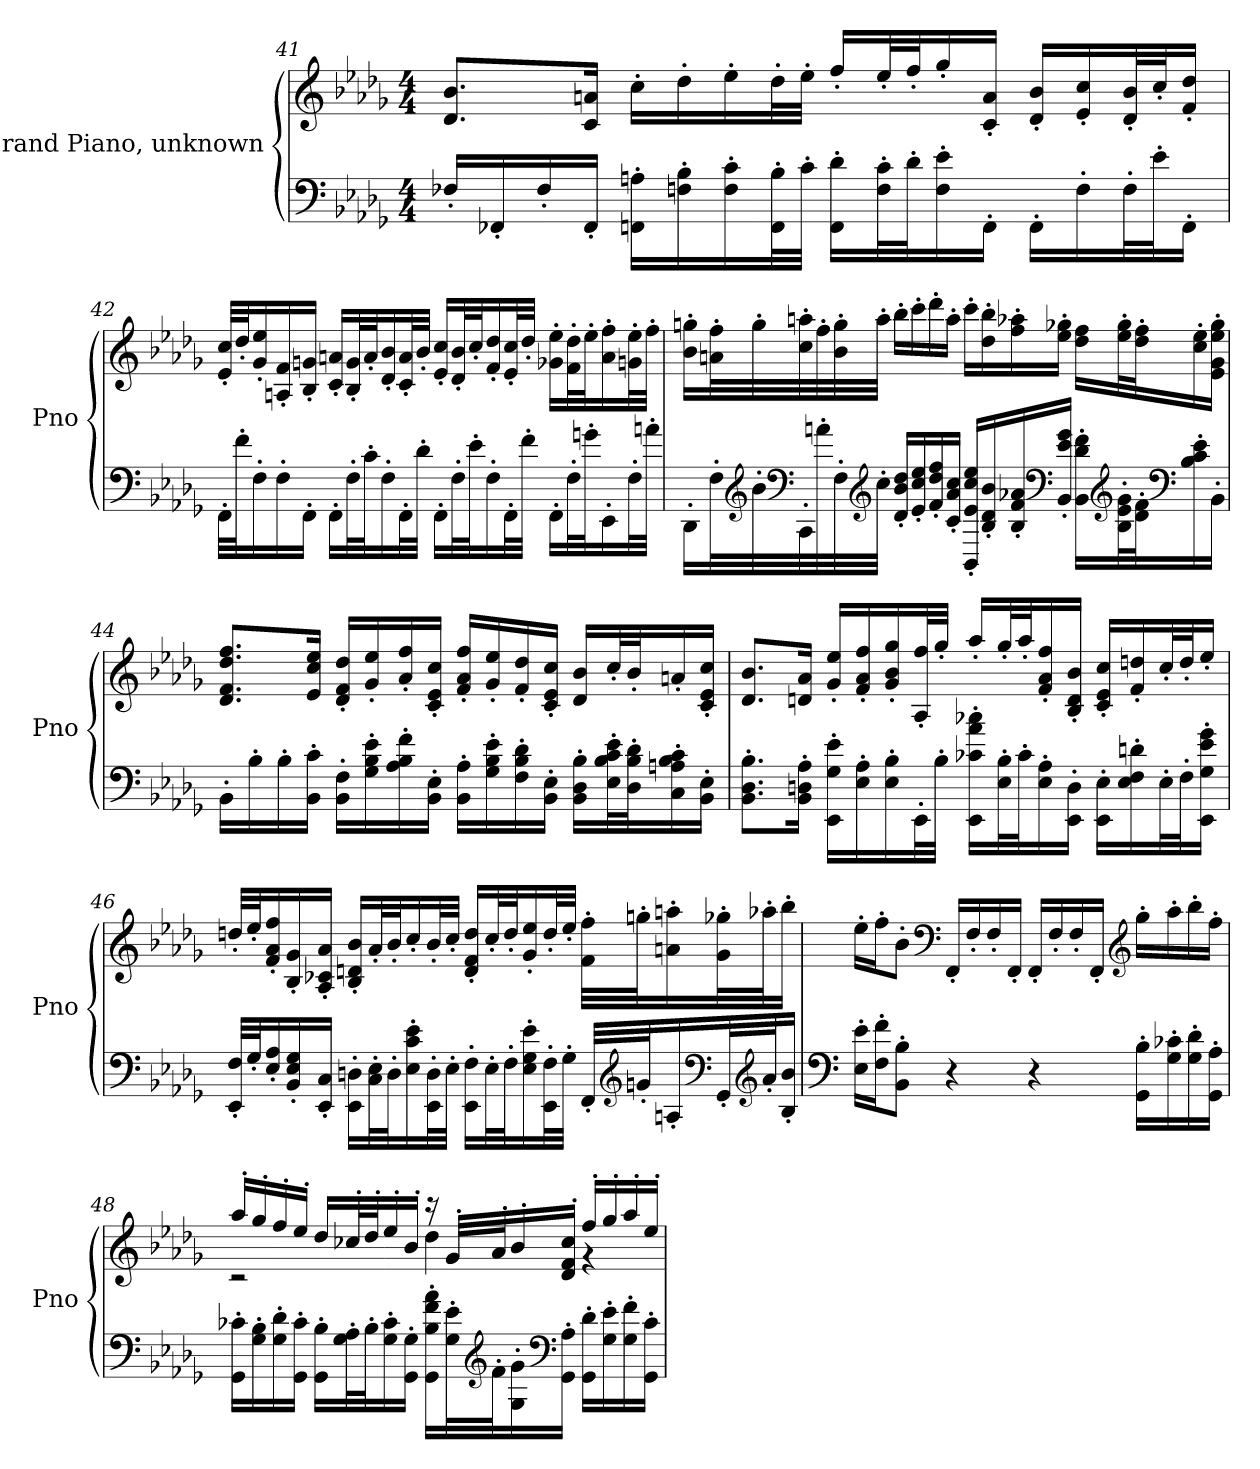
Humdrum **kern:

**kern	**kern
*part1	*part1
*staff2	*staff1
*I"Grand Piano, unknown	*
*I'Pno	*
*clefF4	*clefG2
*k[b-e-a-d-g-]	*k[b-e-a-d-g-]
*M4/4	*M4/4
=41	=41
16F-X'/LL	8.d-/ 8.b-/L
16FF-X'/	.
16F-'/	.
16FF-'/JJ	16c/ 16an/Jk
16FFn\' 16An\'LL	16cc'\LL
16Fn\' 16B-\'	16dd-'\
16F\' 16c\'	16ee-'\
32FF\' 32B-\'L	32dd-'\L
32c'\JJJ	32ee-'\JJJ
16FF\' 16d-\'LL	16ff'/LL
32F\' 32c\'L	32ee-'/L
32d-'\J	32ff'/J
16F\' 16e-\'	16gg-'/
16FF'\JJ	16c/' 16a/'JJ
16FF'\LL	16d-/' 16b-/'LL
16F'\	16e-/' 16cc/'
32F'\L	32d-/' 32b-/'L
32e-'\J	32cc'/J
16FF'\JJ	16f/' 16dd-/'JJ
!!LO:LB:g=z
=42	=42
32FF'\LLL	32e-/' 32cc/'LLL
32f'\J	32dd-'/J
16F'\	16g-/' 16ee-/'
16F'\	16An/' 16f/'
16FF'\JJ	16B-/' 16gn/'JJ
16FF'\LL	16c/' 16an/'LL
32F'\L	32B-/' 32g/'L
32c'\J	32a'/J
16F'\	16d-/' 16b-/'
32FF'\L	32c/' 32a/'L
32d-'\JJJ	32b-'/JJJ
16FF'\LL	16e-/' 16cc/'LL
32F'\L	32d-/' 32b-/'L
32e-'\J	32cc'/J
16F'\	16f/' 16dd-/'
32FF'\L	32e-/' 32cc/'L
32f'\JJJ	32dd-'/JJJ
16FF'\LL	16g-X\' 16ee-\'LL
32F'\L	32f\' 32dd-\'L
32gn'\J	32ee-'\J
16EE-'\	16a\' 16ff\'
32F'\L	32gn\' 32ee-\'L
32an'\JJJ	32ff'\JJJ
!!LO:LB:g=z
=43	=43
16DD-'\LL	16b-\' 16ggn\'LL
32F'\L	32an\' 32ff\'L
*clefG2	*
32b-'\	32gg'\
*clefF4	*
32CC'\	32cc\' 32aan\'
32an'\	32ff'\
32F'\	32b-\' 32gg\'
*clefG2	*
32cc'\JJJ	32aa'\JJJ
16d-/' 16b-/' 16dd-/'LL	16bb-'\LL
16e-/' 16cc/' 16ee-/'	16ccc'\
16f/' 16dd-/' 16ff/'	16ddd-'\
16c/' 16a/' 16cc/'JJ	16aa'\JJ
16BB-/' 16e-/' 16cc/' 16ee-/'LL	16ccc'\LL
16B-/' 16d-/' 16b-/'	16dd-\' 16bb-\'
16B-/' 16f/' 16a-X/'	16ff\' 16aa-X\'
*clefF4	*
16BB-/' 16e-/' 16g-/'JJ	16ee-\' 16gg-X\'JJ
16BB-\' 16d-\' 16f\'LL	16dd-\ 16ff\LL
*clefG2	*
32B-\' 32e-\' 32g-\'L	32ee-\' 32gg-\'L
32d-\' 32f\'J	32dd-\' 32ff\'J
*clefF4	*
16B-\' 16c\' 16e-\'	16cc\' 16ee-\'
16BB-'\JJ	16e-\' 16g-\' 16ee-\' 16gg-\'JJ
!!LO:LB:g=z
=44	=44
16BB-'\LL	8.d-/ 8.f/ 8.dd-/ 8.ff/L
16B-'\	.
16B-'\	.
16BB-\' 16c\'JJ	16e-/ 16cc/ 16ee-/Jk
16BB-\' 16F\'LL	16d-/' 16f/' 16dd-/'LL
16G-\' 16B-\' 16e-\'	16g-/' 16ee-/'
16A-\' 16B-\' 16f\'	16a-/' 16ff/'
16BB-\' 16E-\'JJ	16c/' 16e-/' 16cc/'JJ
16BB-\' 16A-\'LL	16f/' 16a-/' 16ff/'LL
16G-\' 16B-\' 16e-\'	16g-/' 16ee-/'
16F\' 16B-\' 16d-\'	16f/' 16dd-/'
16BB-\' 16E-\'JJ	16c/' 16e-/' 16cc/'JJ
16BB-\' 16D-\' 16B-\'LL	16d-/ 16b-/LL
32E-\' 32B-\' 32c\' 32e-\'L	32cc'/L
32D-\' 32B-\' 32d-\'J	32b-'/J
16C\' 16An\' 16B-\' 16c\'	16an'/
16BB-\' 16E-\'JJ	16c/' 16e-/' 16cc/'JJ
=45	=45
8.BB-\' 8.D-\' 8.B-\'L	8.d-/ 8.b-/L
16BB-\' 16Dn\' 16A-\'Jk	16dn/ 16a-/Jk
16EE-\' 16G-\' 16e-\'LL	16g-/' 16ee-/'LL
16E-\' 16A-\'	16f/' 16a-/' 16ff/'
16E-\' 16B-\'	16g-/' 16b-/' 16gg-/'
32EE-'\L	32A-/' 32ff/'L
32B-'\JJJ	32gg-'/JJJ
16EE-\' 16c-X\' 16a-\' 16cc-X\'LL	16aa-'/LL
32E-\' 32B-\'L	32gg-'/L
32c-'\J	32aa-'/J
16E-\' 16A-\'	16f/' 16a-/' 16ff/'
16EE-\' 16D\'JJ	16B-/' 16d/' 16b-/'JJ
16EE-\' 16E-\'LL	16c/' 16e-/' 16cc/'LL
16E-\' 16F\' 16dn\'	16f/' 16ddn/'
32E-'\L	32cc'/L
32F'\J	32dd'/J
16EE-\' 16G-\' 16e-\' 16g-\'JJ	16ee-'/JJ
!!LO:PB:g=z
=46	=46
32EE-/' 32F/'LLL	32ddn'/LLL
32G-'/J	32ee-'/J
16E-/' 16A-/'	16f/' 16a-/' 16ff/'
16BB-/' 16E-/' 16G-/'	16B-/' 16g-/'
16EE-/' 16C/'JJ	16A-/' 16c-X/' 16a-/'JJ
16EE-\' 16Dn\'LL	16B-/' 16dn/' 16b-/'LL
32C\' 32E-\'L	32a-'/L
32D'\J	32b-'/J
16E-\' 16c\' 16e-\'	16cc'/
32EE-\' 32D\'L	32b-'/L
32E-'\JJJ	32cc'/JJJ
16EE-\' 16F\'LL	16d/' 16f/' 16dd/'LL
32E-'\L	32cc'/L
32F'\J	32dd'/J
16E-\' 16G-\' 16e-\'	16g-/' 16ee-/'
32EE-\' 32F\'L	32dd'/L
32G-'\JJJ	32ee-'/JJJ
32FF'/LLL	32f\' 32ff\'LLL
*clefG2	*
32gn'/J	32ggn'\J
16An'/	16an\' 16aan\'
*clefF4	*
32GG-'/L	32g-\' 32gg-X\'L
*clefG2	*
32a-'/J	32aa-X'\J
16B-/' 16b-/'JJ	16bb-'\JJ
!!LO:LB:g=z
=47	=47
*clefF4	*
16E-\' 16e-\'LL	16ee-'\LL
16F\' 16f\'J	16ff'\J
8BB-\' 8B-\'J	8b-'\J
*	*clefF4
4r	16FF'/LL
.	16F'/
.	16F'/
.	16FF'/JJ
4r	16FF'/LL
.	16F'/
.	16F'/
.	16FF'/JJ
*	*clefG2
16GG-\' 16B-\'LL	16gg-'\LL
16G-\' 16c-X\'	16aa-'\
16G-\' 16d-\'	16bb-'\
16GG-\' 16A-\'JJ	16ff'\JJ
!!LO:LB:g=z
=48	=48
*	*^
16GG-\' 16c-X\'LL	16aa-'/LL	2r
16G-\' 16B-\'	16gg-'/	.
16G-\' 16d-\'	16ff'/	.
16GG-\' 16c-\'JJ	16ee-'/JJ	.
16GG-\' 16B-\'LL	16dd-/LL	.
32G-\' 32A-\'L	32cc-X'/L	.
32B-'\J	32dd-'/J	.
16G-\' 16c-\'	16ee-'/	.
16GG-\' 16G-\'JJ	16b-'/JJ	.
16GG-\' 16B-\' 16f\' 16a-\'LL	16r	4dd-\
32G-\' 32e-\'L	32g-'/LLL	.
*clefG2	*	*
32f'\J	32a-'/J	.
16G-\' 16g-\'	16b-'/	.
*clefF4	*	*
16GG-\' 16A-\'JJ	16d-/' 16f/' 16cc-/'JJ	.
16GG-\' 16d-\'LL	16ff'/LL	4r
16G-\' 16e-\'	16gg-'/	.
16G-\' 16f\'	16aa-'/	.
16GG-\' 16c-\'JJ	16ee-'/JJ	.
*	*v	*v
=	=
*-	*-
